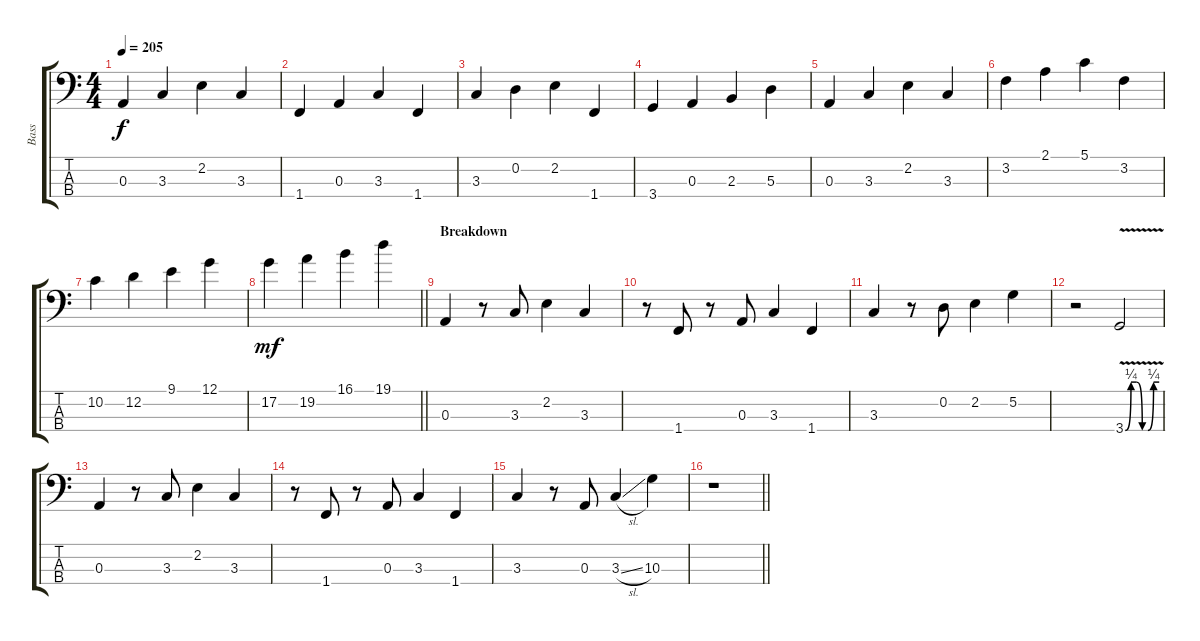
\track ("Bass" "Bass") {instrument electricbassfinger}
\staff {score tabs}
\tuning (G2 D2 A1 E1) {hide}
\ts (4 4)
\tempo 205
\clef f4
\ks c
0.3.4{dy f} 3.3.4 2.2.4 3.3.4 |
1.4.4 0.3.4 3.3.4 1.4.4 |
3.3.4 0.2.4 2.2.4 1.4.4 |
3.4.4 0.3.4 2.3.4 5.3.4 |
0.3.4 3.3.4 2.2.4 3.3.4 |
3.2.4 2.1.4 5.1.4 3.2.4 |
10.2.4 12.2.4 9.1.4 12.1.4 |
\barLineRight lightlight
17.2.4{dy mf} 19.2.4 16.1.4 19.1.4 |
\section ("" "Breakdown")
0.3.4 r.8 3.3.8 2.2.4 3.3.4 |
r.8 1.4.8 r.8 0.3.8 3.3.4 1.4.4 |
3.3.4 r.8 0.2.8 2.2.4 5.2.4 |
r.2 3.4{be (custom 0 0 10 1 20 1 30 0 40 0 50 1 60 1) v}.2 |
0.3.4 r.8 3.3.8 2.2.4 3.3.4 |
r.8 1.4.8 r.8 0.3.8 3.3.4 1.4.4 |
3.3.4 r.8 0.3.8 3.3{sl}.4 10.3.4 |
\barLineRight lightlight
r.1
